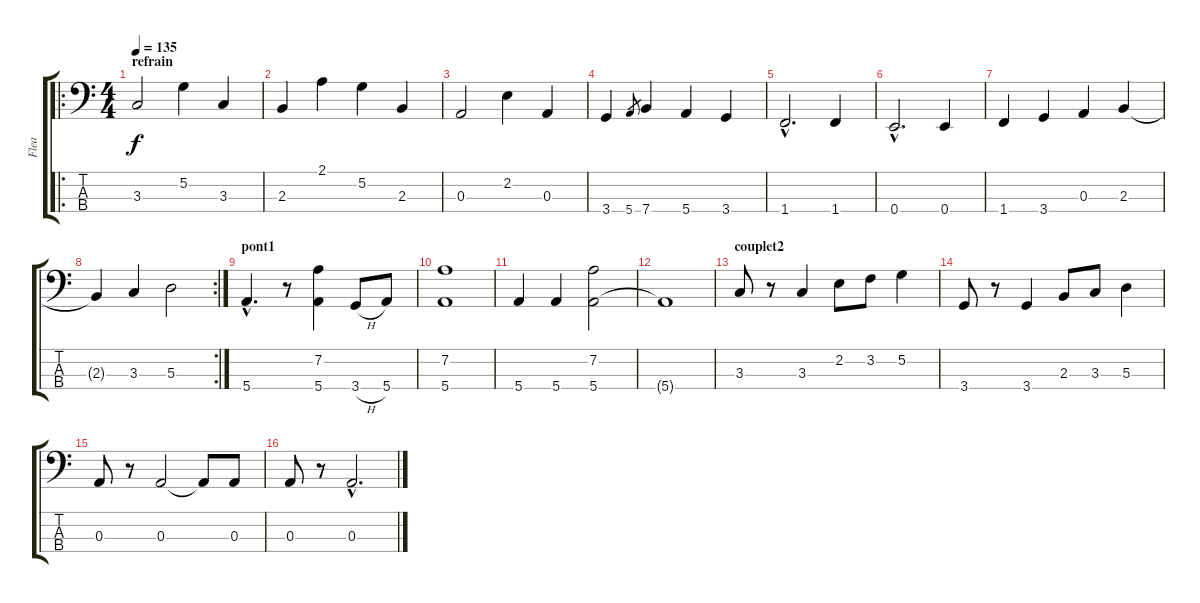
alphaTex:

\track ("Flea" "Flea") {instrument electricbassfinger}
\staff {score tabs}
\tuning (G2 D2 A1 E1) {hide}
\ro
\ts (4 4)
\section ("" "refrain")
\tempo 135
\clef f4
\ks c
3.3.2{dy f} 5.2.4 3.3.4 |
2.3.4 2.1.4 5.2.4 2.3.4 |
0.3.2 2.2.4 0.3.4 |
3.4.4 5.4.8{gr} 7.4.4 5.4.4 3.4.4 |
1.4{hac}.2{d} 1.4.4 |
0.4{hac}.2{d} 0.4.4 |
1.4.4 3.4.4 0.3.4 2.3.4 |
\rc 2
2.3{t}.4 3.3.4 5.3.2 |
\section ("" "pont1")
5.4{hac}.4{d} r.8 (7.2 5.4).4 3.4{h}.8 5.4.8 |
(7.2 5.4).1 |
5.4.4 5.4.4 (7.2 5.4).2 |
5.4{t}.1 |
\section ("" "couplet2")
3.3.8 r.8 3.3.4 2.2.8 3.2.8 5.2.4 |
3.4.8 r.8 3.4.4 2.3.8 3.3.8 5.3.4 |
0.3.8 r.8 0.3.2 0.3{t}.8 0.3.8 |
0.3.8 r.8 0.3{hac}.2{d}
